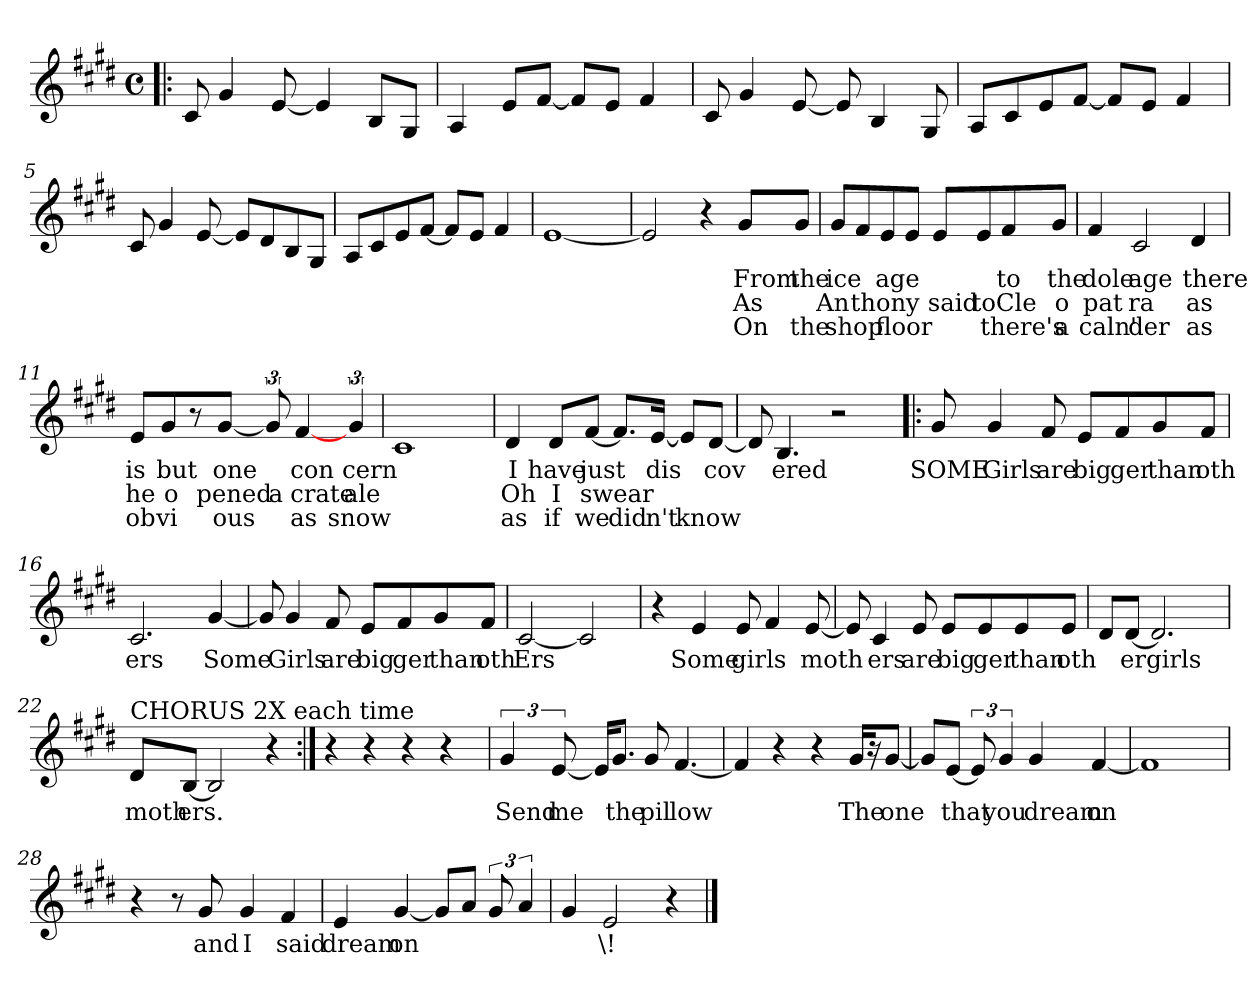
**kern	**text	**text	**text
*part1	*part1	*part1	*part1
*staff1	*staff1	*staff1	*staff1
*clefG2	*	*	*
*k[f#c#g#d#]	*	*	*
*E:	*	*	*
*M4/4	*	*	*
*met(c)	*	*	*
=1!|:	=1!|:	=1!|:	=1!|:
8c#/	.	.	.
4g#/	.	.	.
[8e/	.	.	.
4e/]	.	.	.
8B/L	.	.	.
8G#/J	.	.	.
=2	=2	=2	=2
4A/	.	.	.
8e/L	.	.	.
[8f#/J	.	.	.
8f#/L]	.	.	.
8e/J	.	.	.
4f#/	.	.	.
=3	=3	=3	=3
8c#/	.	.	.
4g#/	.	.	.
[8e/	.	.	.
8e/]	.	.	.
4B/	.	.	.
8G#/	.	.	.
!!LO:LB:g=z
=4	=4	=4	=4
8A/L	.	.	.
8c#/	.	.	.
8e/	.	.	.
[8f#/J	.	.	.
8f#/L]	.	.	.
8e/J	.	.	.
4f#/	.	.	.
=5	=5	=5	=5
8c#/	.	.	.
4g#/	.	.	.
[8e/	.	.	.
8e/L]	.	.	.
8d#/	.	.	.
8B/	.	.	.
8G#/J	.	.	.
=6	=6	=6	=6
8A/L	.	.	.
8c#/	.	.	.
8e/	.	.	.
[8f#/J	.	.	.
8f#/L]	.	.	.
8e/J	.	.	.
4f#/	.	.	.
=7	=7	=7	=7
[1e	.	.	.
!!LO:LB:g=z
=8	=8	=8	=8
2e/]	.	.	.
4r	1.	2.	3.
8g#/L	From	As	On
8g#/J	the	.	the
=9	=9	=9	=9
8g#/L	ice	An	shop
8f#/	.	thon	.
8e/	age	.	floor
8e/J	.	y	.
8e/L	.	said	.
8e/	.	to	.
8f#/	to	Cle	there's
8g#/J	the	o	a
=10	=10	=10	=10
4f#/	dole	pat	caln'
2c#/	age	ra	der
4d#/	there	as	as
!!LO:LB:g=z
=11	=11	=11	=11
8e/L	is	he	ob
8g#/	but	o	vi
8r	.	.	.
[8g#/J	one	pened	ous
12g#/]	.	a	.
[4f#/	con	crate	as
6g#/	cern	ale	snow
=12	=12	=12	=12
1c#	.	.	.
=13	=13	=13	=13
4d#/	I	Oh	as
8d#/L	have	I	if
[8f#/J	just	swear	we
8.f#/L]	.	.	did
[16e/Jk	dis	.	n't
8e/L]	.	.	know
[8d#/J	cov	.	.
=14	=14	=14	=14
8d#/]	.	.	.
4.B/	ered	.	.
2r	.	.	.
!!LO:LB:g=z
=15!|:	=15!|:	=15!|:	=15!|:
8g#/	SOME	.	.
4g#/	Girls	.	.
8f#/	are	.	.
8e/L	big	.	.
8f#/	ger	.	.
8g#/	than	.	.
8f#/J	oth	.	.
=16	=16	=16	=16
2.c#/	ers	.	.
[4g#/	Some	.	.
=17	=17	=17	=17
8g#/]	.	.	.
4g#/	Girls	.	.
8f#/	are	.	.
8e/L	big	.	.
8f#/	ger	.	.
8g#/	than	.	.
8f#/J	oth	.	.
=18	=18	=18	=18
[2c#/	Ers	.	.
2c#/]	.	.	.
!!LO:LB:g=z
=19	=19	=19	=19
4r	.	.	.
4e/	Some	.	.
8e/	girls	.	.
4f#/	.	.	.
[8e/	moth	.	.
=20	=20	=20	=20
8e/]	.	.	.
4c#/	ers	.	.
8e/	are	.	.
8e/L	big	.	.
8e/	ger	.	.
8e/	than	.	.
8e/J	oth	.	.
=21	=21	=21	=21
8d#/L	.	.	.
[8d#/J	er	.	.
2.d#/]	girls	.	.
=22	=22	=22	=22
!LO:TX:a:t=CHORUS 2X each time	!	!	!
8d#/L	moth	.	.
[8B/J	ers.	.	.
2B/]	.	.	.
4r	.	.	.
!!LO:LB:g=z
=23:|!	=23:|!	=23:|!	=23:|!
4r	.	.	.
4r	.	.	.
4r	.	.	.
4r	.	.	.
=24	=24	=24	=24
6g#/	Send	.	.
[12e/	me	.	.
16e/KL]	.	.	.
8.g#/J	the	.	.
8g#/	pil	.	.
[4.f#/	low	.	.
=25	=25	=25	=25
4f#/]	.	.	.
4r	.	.	.
4r	.	.	.
16g#/KL	The	.	.
16r	.	.	.
[8g#/J	one	.	.
=26	=26	=26	=26
8g#/L]	.	.	.
[8e/J	that	.	.
12e/]	.	.	.
6g#/	you	.	.
4g#/	dream	.	.
[4f#/	on	.	.
!!LO:LB:g=z
=27	=27	=27	=27
1f#]	.	.	.
=28	=28	=28	=28
4r	.	.	.
8r	.	.	.
8g#/	and	.	.
4g#/	I	.	.
4f#/	said	.	.
=29	=29	=29	=29
4e/	dream	.	.
[4g#/	on	.	.
8g#/L]	.	.	.
8a/J	.	.	.
12g#/	.	.	.
6a/	.	.	.
=30	=30	=30	=30
4g#/	.	.	.
2e/	\!	.	.
4r	.	.	.
==	==	==	==
*-	*-	*-	*-
